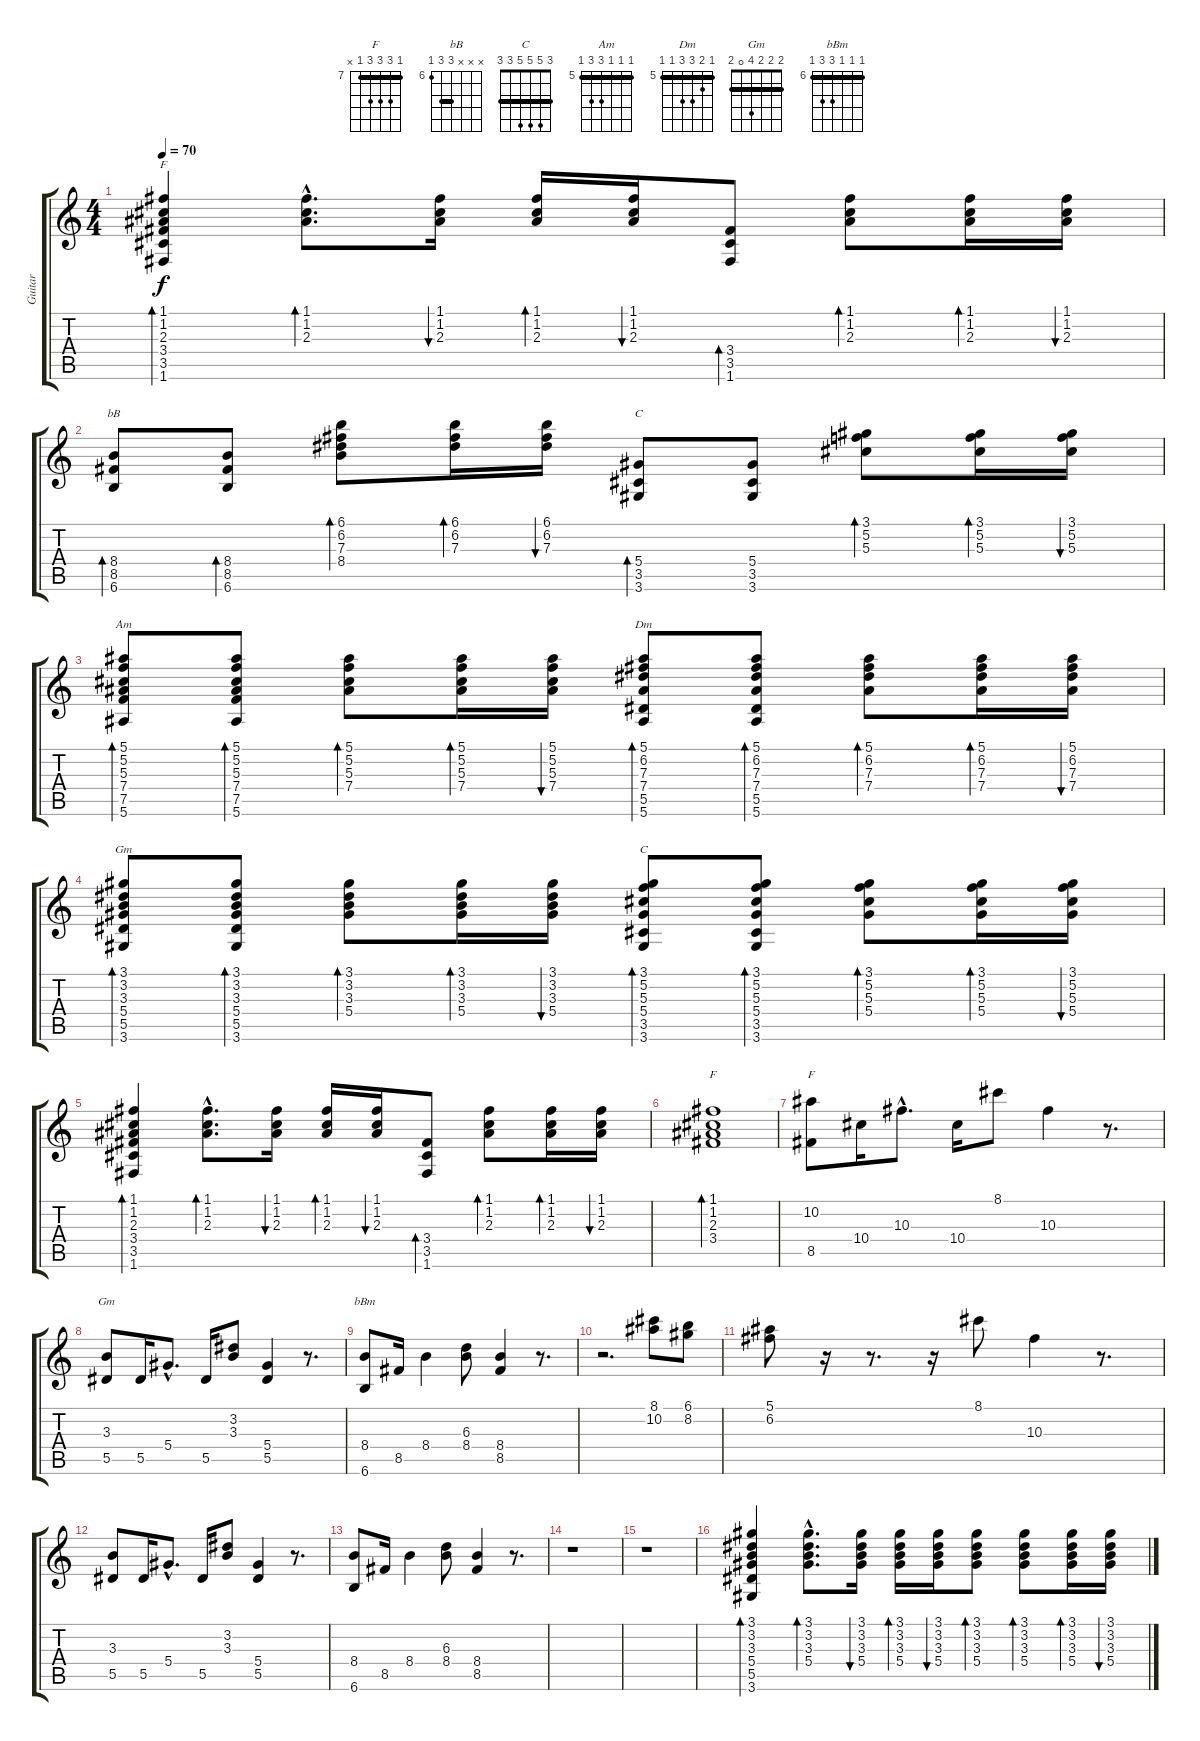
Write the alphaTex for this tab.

\track ("Guitar" "Guitar") {instrument acousticguitarsteel}
\staff {score tabs}
\tuning (F4 C4 Ab3 Eb3 Bb2 F2) {hide}
\chord ("F" 1 1 2 3 3 1) {barre 1}
\chord ("bB" x x x 8 8 6) {firstfret 6 barre 8}
\chord ("C" 3 5 5 5 3 3)
\chord ("Am" 5 5 5 7 7 5) {firstfret 5 barre 5}
\chord ("Dm" 5 6 7 7 5 5) {firstfret 5 barre 5}
\chord ("Gm" 3 3 3 5 5 3) {barre 3}
\chord ("C" 3 5 5 5 3 3) {barre 3}
\chord ("F" 1 1 2 3 x x) {barre 1}
\chord ("F" 7 9 9 9 7 x) {firstfret 7 barre 7}
\chord ("Gm" 2 2 2 4 0 2) {barre 2}
\chord ("bBm" 6 6 6 8 8 6) {firstfret 6 barre 6}
\ts (4 4)
\tempo 70
\clef g2
\ks c
(1.1 1.2 2.3 3.4 3.5 1.6).4{bd 30 ch "F" dy f} (1.1{hac} 1.2{hac} 2.3{hac}).8{d bd 30} (1.1 1.2 2.3).16{bu 30} (1.1 1.2 2.3).16{bd 30} (1.1 1.2 2.3).16{bu 30} (3.4 3.5 1.6).8{bd 30} (1.1 1.2 2.3).8{bd 30} (1.1 1.2 2.3).16{bd 30} (1.1 1.2 2.3).16{bu 30} |
(8.4 8.5 6.6).8{bd 30 ch "bB"} (8.4 8.5 6.6).8{bd 30} (6.1 6.2 7.3 8.4).8{bd 30} (6.1 6.2 7.3).16{bd 30} (6.1 6.2 7.3).16{bu 30} (5.4 3.5 3.6).8{bd 30 ch "C"} (5.4 3.5 3.6).8 (3.1 5.2 5.3).8{bd 30} (3.1 5.2 5.3).16{bd 30} (3.1 5.2 5.3).16{bu 30} |
(5.1 5.2 5.3 7.4 7.5 5.6).8{bd 30 ch "Am"} (5.1 5.2 5.3 7.4 7.5 5.6).8{bd 30} (5.1 5.2 5.3 7.4).8{bd 30} (5.1 5.2 5.3 7.4).16{bd 30} (5.1 5.2 5.3 7.4).16{bu 30} (5.1 6.2 7.3 7.4 5.5 5.6).8{bd 30 ch "Dm"} (5.1 6.2 7.3 7.4 5.5 5.6).8{bd 30} (5.1 6.2 7.3 7.4).8{bd 30} (5.1 6.2 7.3 7.4).16{bd 30} (5.1 6.2 7.3 7.4).16{bu 30} |
(3.1 3.2 3.3 5.4 5.5 3.6).8{bd 30 ch "Gm"} (3.1 3.2 3.3 5.4 5.5 3.6).8{bd 30} (3.1 3.2 3.3 5.4).8{bd 30} (3.1 3.2 3.3 5.4).16{bd 30} (3.1 3.2 3.3 5.4).16{bu 30} (3.1 5.2 5.3 5.4 3.5 3.6).8{bd 30 ch "C"} (3.1 5.2 5.3 5.4 3.5 3.6).8{bd 30} (3.1 5.2 5.3 5.4).8{bd 30} (3.1 5.2 5.3 5.4).16{bd 30} (3.1 5.2 5.3 5.4).16{bu 30} |
(1.1 1.2 2.3 3.4 3.5 1.6).4{bd 30} (1.1{hac} 1.2{hac} 2.3{hac}).8{d bd 30} (1.1 1.2 2.3).16{bu 30} (1.1 1.2 2.3).16{bd 30} (1.1 1.2 2.3).16{bu 30} (3.4 3.5 1.6).8{bd 30} (1.1 1.2 2.3).8{bd 30} (1.1 1.2 2.3).16{bd 30} (1.1 1.2 2.3).16{bu 30} |
(1.1 1.2 2.3 3.4).1{bd 30 ch "F"} |
(10.2 8.5).8{ch "F"} 10.4.16 10.3{hac}.8{d} 10.4.16 8.1.8 10.3.4 r.8{d} |
(3.3 5.5).8{ch "Gm"} 5.5.16 5.4{hac}.8{d} 5.5.16 (3.2 3.3).8 (5.4 5.5).4 r.8{d} |
(8.4 6.6).8{ch "bBm"} 8.5.16 8.4.4 (6.3 8.4).8 (8.4 8.5).4 r.8{d} |
r.2{d} (8.1 10.2).8 (6.1 8.2).8 |
(5.1 6.2).8 r.16 r.8{d} r.16 8.1.8 10.3.4 r.8{d} |
(3.3 5.5).8 5.5.16 5.4{hac}.8{d} 5.5.16 (3.2 3.3).8 (5.4 5.5).4 r.8{d} |
(8.4 6.6).8 8.5.16 8.4.4 (6.3 8.4).8 (8.4 8.5).4 r.8{d} |
r.1 |
r.1 |
(3.1 3.2 3.3 5.4 5.5 3.6).4{bd 30} (3.1{hac} 3.2{hac} 3.3{hac} 5.4{hac}).8{d bd 30} (3.1 3.2 3.3 5.4).16{bu 30} (3.1 3.2 3.3 5.4).16{bd 30} (3.1 3.2 3.3 5.4).16{bu 30} (3.1 3.2 3.3 5.4).8{bd 30} (3.1 3.2 3.3 5.4).8{bd 30} (3.1 3.2 3.3 5.4).16{bd 30} (3.1 3.2 3.3 5.4).16{bu 30}
